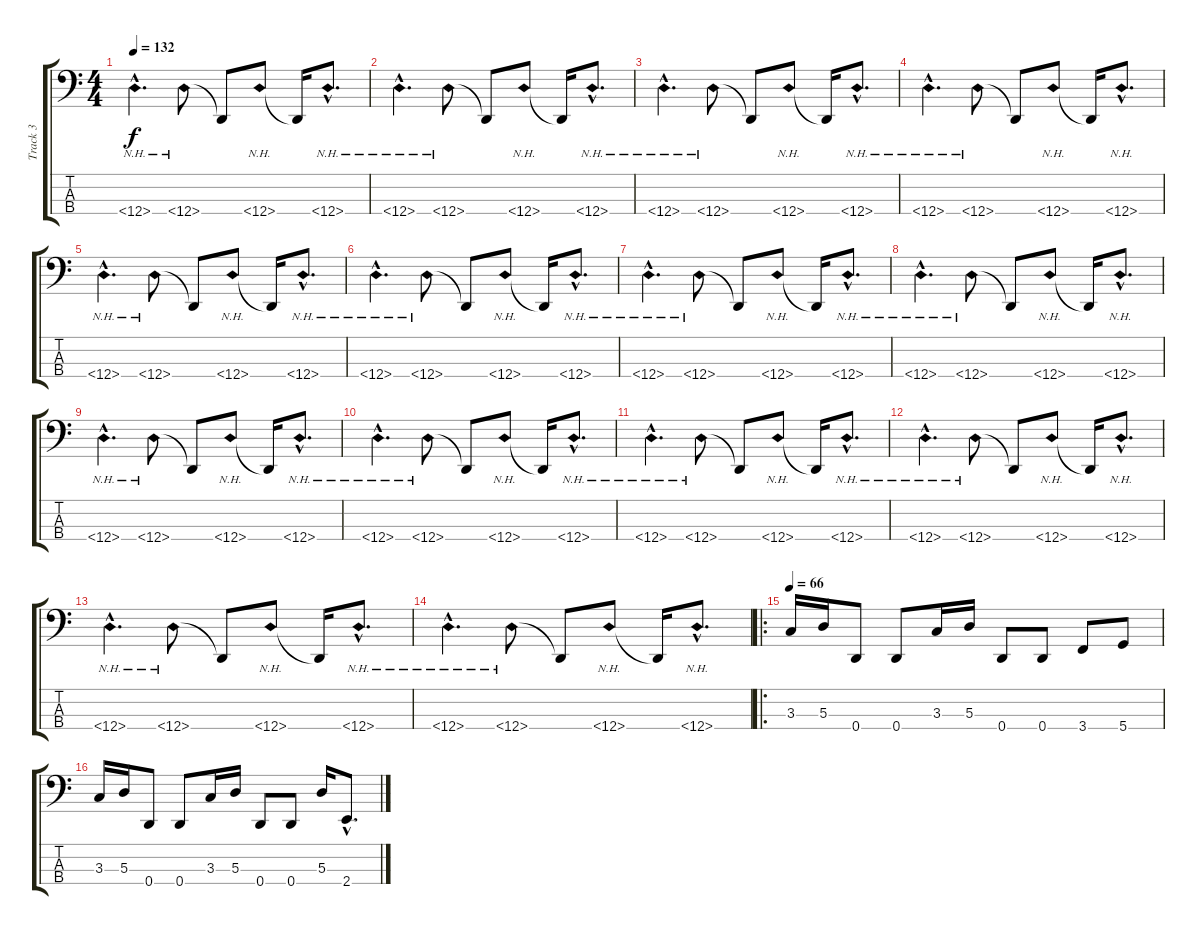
\track ("Track 3" "Track 3") {instrument slapbass2}
\staff {score tabs}
\tuning (G2 D2 A1 D1) {hide}
\ts (4 4)
\tempo 132
\clef f4
\ks c
0.4{nh hac}.4{d dy f} 0.4{nh}.8 0.4{t}.8 0.4{nh}.8 0.4{t}.16 0.4{nh hac}.8{d} |
0.4{nh hac}.4{d} 0.4{nh}.8 0.4{t}.8 0.4{nh}.8 0.4{t}.16 0.4{nh hac}.8{d} |
0.4{nh hac}.4{d} 0.4{nh}.8 0.4{t}.8 0.4{nh}.8 0.4{t}.16 0.4{nh hac}.8{d} |
0.4{nh hac}.4{d} 0.4{nh}.8 0.4{t}.8 0.4{nh}.8 0.4{t}.16 0.4{nh hac}.8{d} |
0.4{nh hac}.4{d} 0.4{nh}.8 0.4{t}.8 0.4{nh}.8 0.4{t}.16 0.4{nh hac}.8{d} |
0.4{nh hac}.4{d} 0.4{nh}.8 0.4{t}.8 0.4{nh}.8 0.4{t}.16 0.4{nh hac}.8{d} |
0.4{nh hac}.4{d} 0.4{nh}.8 0.4{t}.8 0.4{nh}.8 0.4{t}.16 0.4{nh hac}.8{d} |
0.4{nh hac}.4{d} 0.4{nh}.8 0.4{t}.8 0.4{nh}.8 0.4{t}.16 0.4{nh hac}.8{d} |
0.4{nh hac}.4{d} 0.4{nh}.8 0.4{t}.8 0.4{nh}.8 0.4{t}.16 0.4{nh hac}.8{d} |
0.4{nh hac}.4{d} 0.4{nh}.8 0.4{t}.8 0.4{nh}.8 0.4{t}.16 0.4{nh hac}.8{d} |
0.4{nh hac}.4{d} 0.4{nh}.8 0.4{t}.8 0.4{nh}.8 0.4{t}.16 0.4{nh hac}.8{d} |
0.4{nh hac}.4{d} 0.4{nh}.8 0.4{t}.8 0.4{nh}.8 0.4{t}.16 0.4{nh hac}.8{d} |
0.4{nh hac}.4{d} 0.4{nh}.8 0.4{t}.8 0.4{nh}.8 0.4{t}.16 0.4{nh hac}.8{d} |
0.4{nh hac}.4{d} 0.4{nh}.8 0.4{t}.8 0.4{nh}.8 0.4{t}.16 0.4{nh hac}.8{d} |
\ro
\tempo 66
3.3.16 5.3.16 0.4.8 0.4.8 3.3.16 5.3.16 0.4.8 0.4.8 3.4.8 5.4.8 |
3.3.16 5.3.16 0.4.8 0.4.8 3.3.16 5.3.16 0.4.8 0.4.8 5.3.16 2.4{hac}.8{d}
